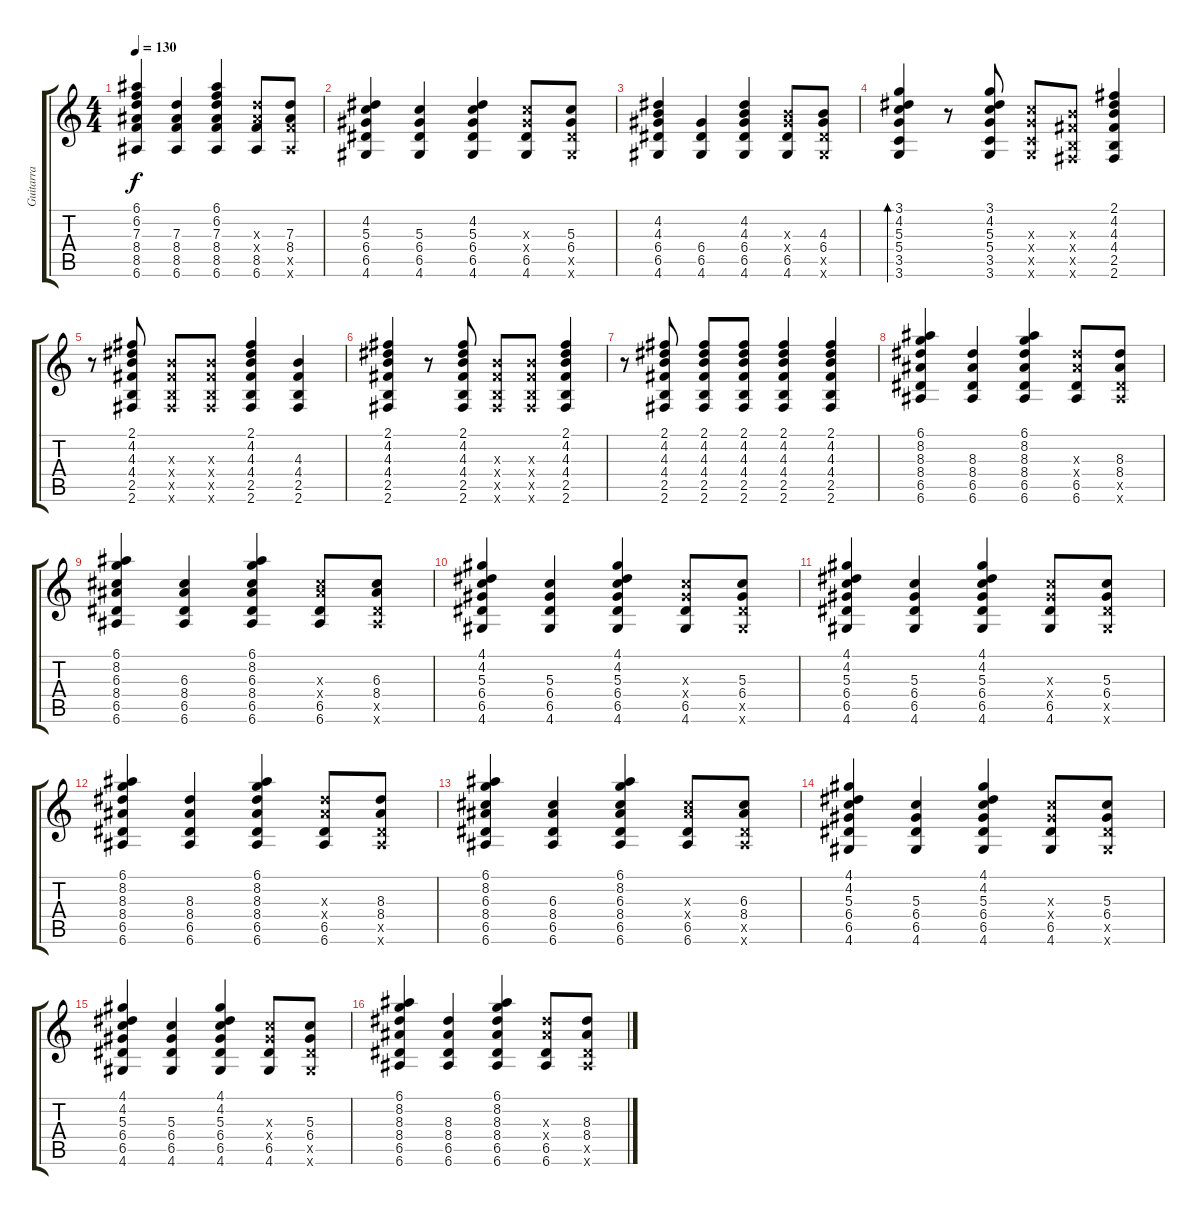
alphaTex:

\track ("Guitarra " "Guitarra ") {instrument acousticguitarsteel}
\staff {score tabs}
\tuning (E4 B3 G3 D3 A2 E2) {hide}
\ts (4 4)
\tempo 130
\clef g2
\ks c
(6.1 6.2 7.3 8.4 8.5 6.6).4{dy f} (7.3 8.4 8.5 6.6).4 (6.1 6.2 7.3 8.4 8.5 6.6).4 (7.3{x} 8.4{x} 8.5 6.6).8 (7.3 8.4 8.5{x} 6.6{x}).8 |
(4.2 5.3 6.4 6.5 4.6).4 (5.3 6.4 6.5 4.6).4 (4.2 5.3 6.4 6.5 4.6).4 (5.3{x} 6.4{x} 6.5 4.6).8 (5.3 6.4 6.5{x} 4.6{x}).8 |
(4.2 4.3 6.4 6.5 4.6).4 (6.4 6.5 4.6).4 (4.2 4.3 6.4 6.5 4.6).4 (4.3{x} 6.4{x} 6.5 4.6).8 (4.3 6.4 6.5{x} 4.6{x}).8 |
(3.1 4.2 5.3 5.4 3.5 3.6).4{bd 60} r.8 (3.1 4.2 5.3 5.4 3.5 3.6).8 (5.3{x} 5.4{x} 3.5{x} 3.6{x}).8 (4.3{x} 4.4{x} 2.5{x} 2.6{x}).8 (2.1 4.2 4.3 4.4 2.5 2.6).4 |
r.8 (2.1 4.2 4.3 4.4 2.5 2.6).8 (4.3{x} 4.4{x} 2.5{x} 2.6{x}).8 (4.3{x} 4.4{x} 2.5{x} 2.6{x}).8 (2.1 4.2 4.3 4.4 2.5 2.6).4 (4.3 4.4 2.5 2.6).4 |
(2.1 4.2 4.3 4.4 2.5 2.6).4 r.8 (2.1 4.2 4.3 4.4 2.5 2.6).8 (4.3{x} 4.4{x} 2.5{x} 2.6{x}).8 (4.3{x} 4.4{x} 2.5{x} 2.6{x}).8 (2.1 4.2 4.3 4.4 2.5 2.6).4 |
r.8 (2.1 4.2 4.3 4.4 2.5 2.6).8 (2.1 4.2 4.3 4.4 2.5 2.6).8 (2.1 4.2 4.3 4.4 2.5 2.6).8 (2.1 4.2 4.3 4.4 2.5 2.6).4 (2.1 4.2 4.3 4.4 2.5 2.6).4 |
(6.1 8.2 8.3 8.4 6.5 6.6).4 (8.3 8.4 6.5 6.6).4 (6.1 8.2 8.3 8.4 6.5 6.6).4 (8.3{x} 8.4{x} 6.5 6.6).8 (8.3 8.4 6.5{x} 6.6{x}).8 |
(6.1 8.2 6.3 8.4 6.5 6.6).4 (6.3 8.4 6.5 6.6).4 (6.1 8.2 6.3 8.4 6.5 6.6).4 (6.3{x} 8.4{x} 6.5 6.6).8 (6.3 8.4 6.5{x} 6.6{x}).8 |
(4.1 4.2 5.3 6.4 6.5 4.6).4 (5.3 6.4 6.5 4.6).4 (4.1 4.2 5.3 6.4 6.5 4.6).4 (5.3{x} 6.4{x} 6.5 4.6).8 (5.3 6.4 6.5{x} 4.6{x}).8 |
(4.1 4.2 5.3 6.4 6.5 4.6).4 (5.3 6.4 6.5 4.6).4 (4.1 4.2 5.3 6.4 6.5 4.6).4 (5.3{x} 6.4{x} 6.5 4.6).8 (5.3 6.4 6.5{x} 4.6{x}).8 |
(6.1 8.2 8.3 8.4 6.5 6.6).4 (8.3 8.4 6.5 6.6).4 (6.1 8.2 8.3 8.4 6.5 6.6).4 (8.3{x} 8.4{x} 6.5 6.6).8 (8.3 8.4 6.5{x} 6.6{x}).8 |
(6.1 8.2 6.3 8.4 6.5 6.6).4 (6.3 8.4 6.5 6.6).4 (6.1 8.2 6.3 8.4 6.5 6.6).4 (6.3{x} 8.4{x} 6.5 6.6).8 (6.3 8.4 6.5{x} 6.6{x}).8 |
(4.1 4.2 5.3 6.4 6.5 4.6).4 (5.3 6.4 6.5 4.6).4 (4.1 4.2 5.3 6.4 6.5 4.6).4 (5.3{x} 6.4{x} 6.5 4.6).8 (5.3 6.4 6.5{x} 4.6{x}).8 |
(4.1 4.2 5.3 6.4 6.5 4.6).4 (5.3 6.4 6.5 4.6).4 (4.1 4.2 5.3 6.4 6.5 4.6).4 (5.3{x} 6.4{x} 6.5 4.6).8 (5.3 6.4 6.5{x} 4.6{x}).8 |
(6.1 8.2 8.3 8.4 6.5 6.6).4 (8.3 8.4 6.5 6.6).4 (6.1 8.2 8.3 8.4 6.5 6.6).4 (8.3{x} 8.4{x} 6.5 6.6).8 (8.3 8.4 6.5{x} 6.6{x}).8
